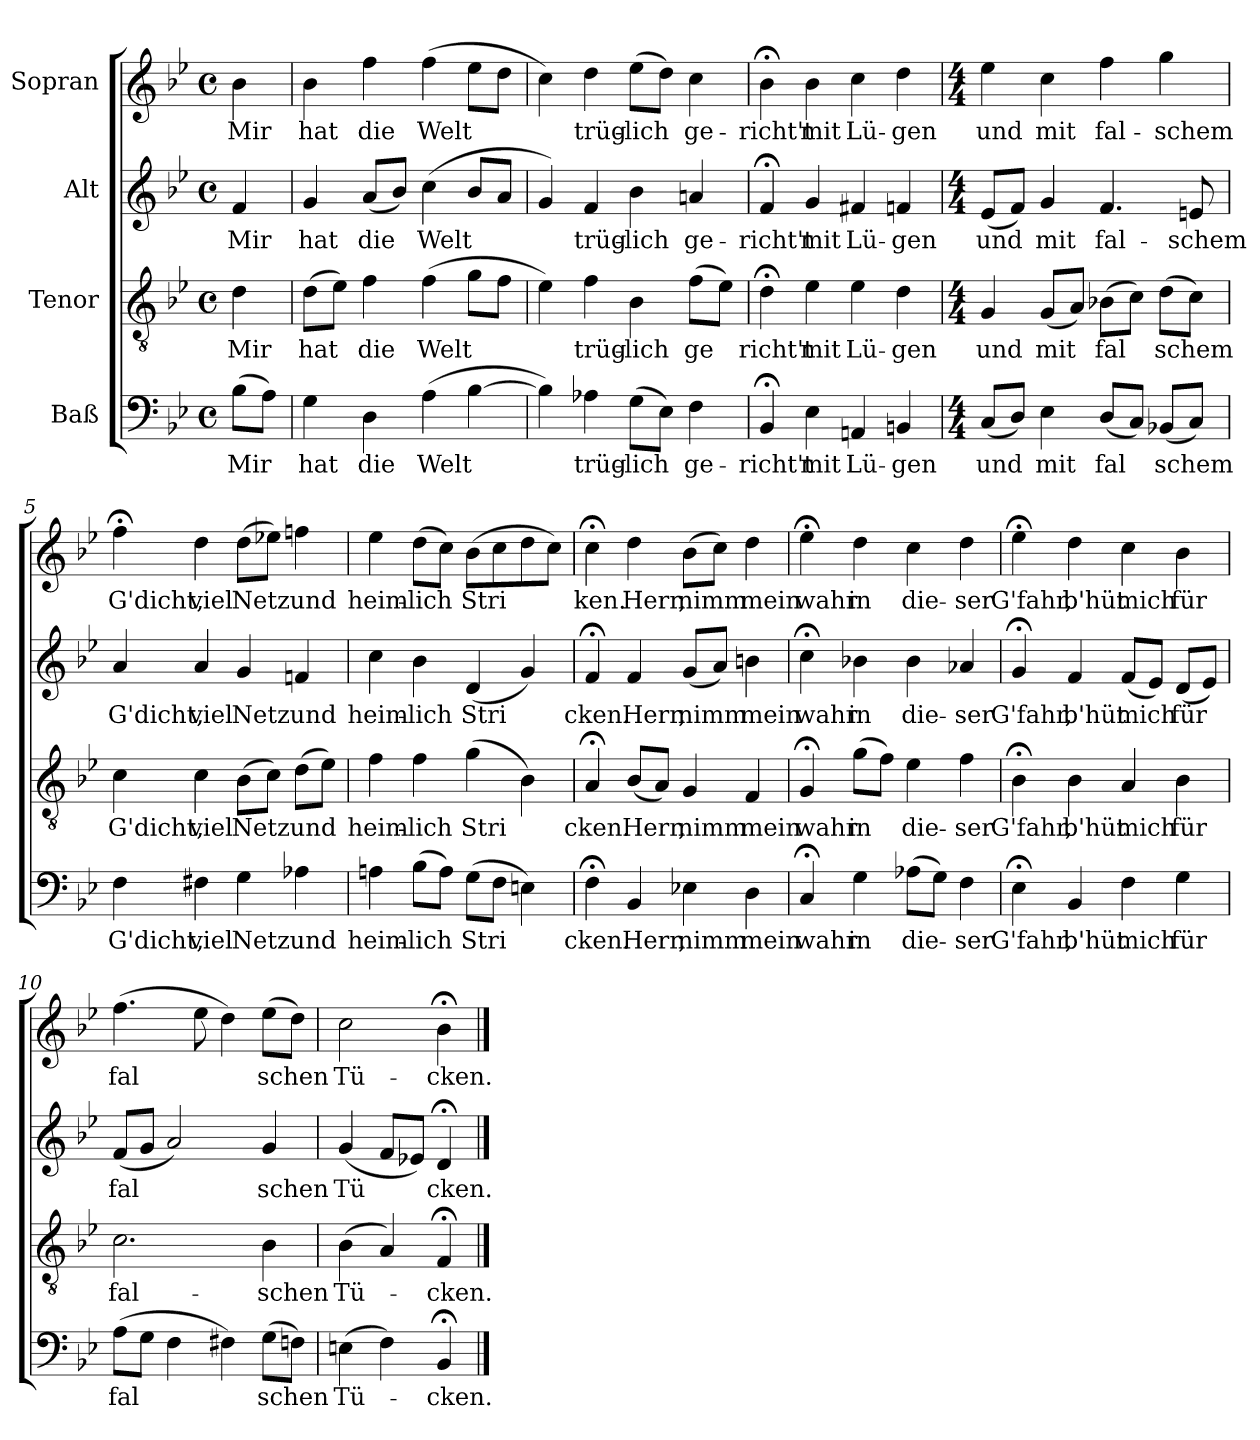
**kern	**text	**kern	**text	**kern	**text	**kern	**text
*part4	*part4	*part3	*part3	*part2	*part2	*part1	*part1
*staff4	*staff4	*staff3	*staff3	*staff2	*staff2	*staff1	*staff1
*I"Baß	*	*I"Tenor	*	*I"Alt	*	*I"Sopran	*
*clefF4	*	*clefGv2	*	*clefG2	*	*clefG2	*
*k[b-e-]	*	*k[b-e-]	*	*k[b-e-]	*	*k[b-e-]	*
*B-:	*	*B-:	*	*B-:	*	*B-:	*
*M4/4	*	*M4/4	*	*M4/4	*	*M4/4	*
*met(c)	*	*met(c)	*	*met(c)	*	*met(c)	*
=	=	=	=	=	=	=	=
!	!LO:LY:b	!	!LO:LY:b	!	!LO:LY:b	!	!LO:LY:b
(>8B-\L	Mir	4d\	Mir	4f/	Mir	4b-\	Mir
8A\J)	.	.	.	.	.	.	.
=1	=1	=1	=1	=1	=1	=1	=1
!	!LO:LY:b	!	!LO:LY:b	!	!LO:LY:b	!	!LO:LY:b
4G\	hat	(>8d\L	hat	4g/	hat	4b-\	hat
.	.	8e-\J)	.	.	.	.	.
!	!LO:LY:b	!	!LO:LY:b	!	!LO:LY:b	!	!LO:LY:b
4D\	die	4f\	die	(<8a/L	die	4ff\	die
.	.	.	.	8b-/J)	.	.	.
!	!LO:LY:b	!	!LO:LY:b	!	!LO:LY:b	!	!LO:LY:b
(>4A\	Welt	(>4f\	Welt	(<4cc\	Welt	(>4ff\	Welt
[4B-\	.	8g\L	.	8b-/L	.	8ee-\L	.
.	.	8f\J	.	8a/J	.	8dd\J	.
=2	=2	=2	=2	=2	=2	=2	=2
4B-\])	.	4e-\)	.	4g/)	.	4cc\)	.
!	!LO:LY:b	!	!LO:LY:b	!	!LO:LY:b	!	!LO:LY:b
4A-X\	trüg-	4f\	trüg-	4f/	trüg-	4dd\	trüg-
!	!LO:LY:b	!	!LO:LY:b	!	!LO:LY:b	!	!LO:LY:b
(>8G\L	-lich	4B-\	-lich	4b-\	-lich	(>8ee-\L	-lich
8E-\J)	.	.	.	.	.	8dd\J)	.
!	!LO:LY:b	!	!LO:LY:b	!	!LO:LY:b	!	!LO:LY:b
4F\	ge-	(>8f\L	ge	4an/	ge-	4cc\	ge-
.	.	8e-\J)	.	.	.	.	.
=3	=3	=3	=3	=3	=3	=3	=3
!	!LO:LY:b	!	!LO:LY:b	!	!LO:LY:b	!	!LO:LY:b
4BB-;/	-richt't	4d;<\	richt't	4f;/	-richt't	4b-;<\	-richt't
!	!LO:LY:b	!	!LO:LY:b	!	!LO:LY:b	!	!LO:LY:b
4E-\	mit	4e-\	mit	4g/	mit	4b-\	mit
!	!LO:LY:b	!	!LO:LY:b	!	!LO:LY:b	!	!LO:LY:b
4AAn/	Lü-	4e-\	Lü-	4f#X/	Lü-	4cc\	Lü-
!	!LO:LY:b	!	!LO:LY:b	!	!LO:LY:b	!	!LO:LY:b
4BBn/	-gen	4d\	-gen	4fn/	-gen	4dd\	-gen
!!LO:LB:g=z
=4	=4	=4	=4	=4	=4	=4	=4
*M4/4	*	*M4/4	*	*M4/4	*	*M4/4	*
!	!LO:LY:b	!	!LO:LY:b	!	!LO:LY:b	!	!LO:LY:b
(<8C/L	und	4G/	und	(<8e-/L	und	4ee-\	und
8D/J)	.	.	.	8f/J)	.	.	.
!	!LO:LY:b	!	!LO:LY:b	!	!LO:LY:b	!	!LO:LY:b
4E-\	mit	(<8G/L	mit	4g/	mit	4cc\	mit
.	.	8A/J)	.	.	.	.	.
!	!LO:LY:b	!	!LO:LY:b	!	!LO:LY:b	!	!LO:LY:b
(<8D/L	fal	(>8B-X\L	fal	4.f/	fal-	4ff\	fal-
8C/J)	.	8c\J)	.	.	.	.	.
!	!LO:LY:b	!	!LO:LY:b	!	!	!	!LO:LY:b
(<8BB-X/L	schem	(>8d\L	schem	.	.	4gg\	-schem
!	!	!	!	!	!LO:LY:b	!	!
8C/J)	.	8c\J)	.	8en/	-schem	.	.
=5	=5	=5	=5	=5	=5	=5	=5
!	!LO:LY:b	!	!LO:LY:b	!	!LO:LY:b	!	!LO:LY:b
4F\	G'dicht,	4c\	G'dicht,	4a/	G'dicht,	4ff;<\	G'dicht,
!	!LO:LY:b	!	!LO:LY:b	!	!LO:LY:b	!	!LO:LY:b
4F#X\	viel	4c\	viel	4a/	viel	4dd\	viel
!	!LO:LY:b	!	!LO:LY:b	!	!LO:LY:b	!	!LO:LY:b
4G\	Netz	(>8B-\L	Netz	4g/	Netz	(>8dd\L	Netz
.	.	8c\J)	.	.	.	8ee-X\J)	.
!	!LO:LY:b	!	!LO:LY:b	!	!LO:LY:b	!	!LO:LY:b
4A-X\	und	(>8d\L	und	4fn/	und	4ffn\	und
.	.	8e-\J)	.	.	.	.	.
=6	=6	=6	=6	=6	=6	=6	=6
!	!LO:LY:b	!	!LO:LY:b	!	!LO:LY:b	!	!LO:LY:b
4An\	heim-	4f\	heim-	4cc\	heim-	4ee-\	heim-
!	!LO:LY:b	!	!LO:LY:b	!	!LO:LY:b	!	!LO:LY:b
(>8B-\L	-lich	4f\	-lich	4b-\	-lich	(>8dd\L	-lich
8A\J)	.	.	.	.	.	8cc\J)	.
!	!LO:LY:b	!	!LO:LY:b	!	!LO:LY:b	!	!LO:LY:b
(>8G\L	Stri	(>4g\	Stri	(<4d/	Stri	(>8b-\L	Stri
8F\J	.	.	.	.	.	8cc\	.
4En\)	.	4B-\)	.	4g/)	.	8dd\	.
.	.	.	.	.	.	8cc\J)	.
=7	=7	=7	=7	=7	=7	=7	=7
!	!LO:LY:b	!	!LO:LY:b	!	!LO:LY:b	!	!LO:LY:b
4F;<\	cken.	4A;/	cken.	4f;/	cken.	4cc;<\	ken.
!	!LO:LY:b	!	!LO:LY:b	!	!LO:LY:b	!	!LO:LY:b
4BB-/	Herr,	(<8B-/L	Herr,	4f/	Herr,	4dd\	Herr,
.	.	8A/J)	.	.	.	.	.
!	!LO:LY:b	!	!LO:LY:b	!	!LO:LY:b	!	!LO:LY:b
4E-X\	nimm	4G/	nimm	(<8g/L	nimm	(>8b-\L	nimm
.	.	.	.	8a/J)	.	8cc\J)	.
!	!LO:LY:b	!	!LO:LY:b	!	!LO:LY:b	!	!LO:LY:b
4D\	mein	4F/	mein	4bn\	mein	4dd\	mein
!!LO:LB:g=z
=8	=8	=8	=8	=8	=8	=8	=8
!	!LO:LY:b	!	!LO:LY:b	!	!LO:LY:b	!	!LO:LY:b
4C;/	wahr	4G;/	wahr	4cc;<\	wahr	4ee-;<\	wahr
!	!LO:LY:b	!	!LO:LY:b	!	!LO:LY:b	!	!LO:LY:b
4G\	in	(>8g\L	in	4b-X\	in	4dd\	in
.	.	8f\J)	.	.	.	.	.
!	!LO:LY:b	!	!LO:LY:b	!	!LO:LY:b	!	!LO:LY:b
(>8A-X\L	die-	4e-\	die-	4b-\	die-	4cc\	die-
8G\J)	.	.	.	.	.	.	.
!	!LO:LY:b	!	!LO:LY:b	!	!LO:LY:b	!	!LO:LY:b
4F\	-ser	4f\	-ser	4a-X/	-ser	4dd\	-ser
=9	=9	=9	=9	=9	=9	=9	=9
!	!LO:LY:b	!	!LO:LY:b	!	!LO:LY:b	!	!LO:LY:b
4E-;<\	G'fahr,	4B-;<\	G'fahr,	4g;/	G'fahr,	4ee-;<\	G'fahr,
!	!LO:LY:b	!	!LO:LY:b	!	!LO:LY:b	!	!LO:LY:b
4BB-/	b'hüt	4B-\	b'hüt	4f/	b'hüt	4dd\	b'hüt
!	!LO:LY:b	!	!LO:LY:b	!	!LO:LY:b	!	!LO:LY:b
4F\	mich	4A/	mich	(<8f/L	mich	4cc\	mich
.	.	.	.	8e-/J)	.	.	.
!	!LO:LY:b	!	!LO:LY:b	!	!LO:LY:b	!	!LO:LY:b
4G\	für	4B-\	für	(<8d/L	für	4b-\	für
.	.	.	.	8e-/J)	.	.	.
=10	=10	=10	=10	=10	=10	=10	=10
!	!LO:LY:b	!	!LO:LY:b	!	!LO:LY:b	!	!LO:LY:b
(>8A\L	fal	2.c\	fal-	(<8f/L	fal	(>4.ff\	fal
8G\J	.	.	.	8g/J	.	.	.
4F\	.	.	.	2a/)	.	.	.
.	.	.	.	.	.	8ee-\	.
4F#X\)	.	.	.	.	.	4dd\)	.
!	!LO:LY:b	!	!LO:LY:b	!	!LO:LY:b	!	!LO:LY:b
(>8G\L	schen	4B-\	-schen	4g/	schen	(>8ee-\L	schen
8Fn\J)	.	.	.	.	.	8dd\J)	.
=11	=11	=11	=11	=11	=11	=11	=11
!	!LO:LY:b	!	!LO:LY:b	!	!LO:LY:b	!	!LO:LY:b
(>4En\	Tü-	(<4B-\	Tü-	(<4g/	Tü	2cc\	Tü-
4F\)	.	4A/)	.	8f/L	.	.	.
.	.	.	.	8e-X/J)	.	.	.
!	!LO:LY:b	!	!LO:LY:b	!	!LO:LY:b	!	!LO:LY:b
4BB-;/	-cken.	4F;/	-cken.	4d;/	cken.	4b-;<\	-cken.
==	==	==	==	==	==	==	==
*-	*-	*-	*-	*-	*-	*-	*-
